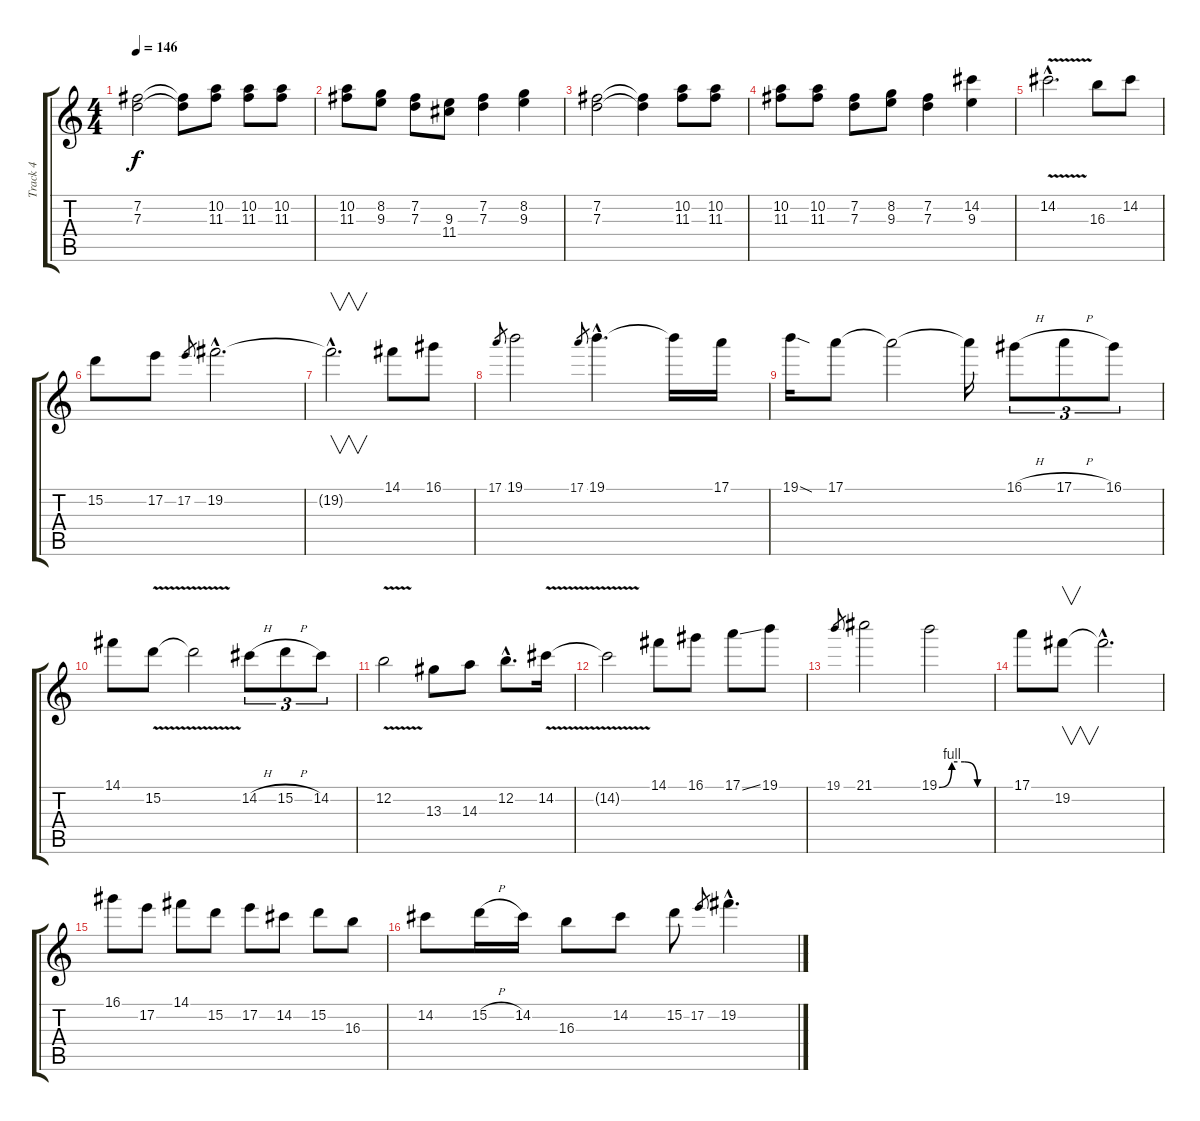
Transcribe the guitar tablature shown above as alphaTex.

\track ("Track 4" "Track 4") {instrument distortionguitar}
\staff {score tabs}
\tuning (E4 B3 G3 D3 A2 E2) {hide}
\ts (4 4)
\tempo 146
\clef g2
\ks c
(7.2 7.3).2{dy f} (7.2{t} 7.3{t}).8 (10.2 11.3).8 (10.2 11.3).8 (10.2 11.3).8 |
(10.2 11.3).8 (8.2 9.3).8 (7.2 7.3).8 (9.3 11.4).8 (7.2 7.3).4 (8.2 9.3).4 |
(7.2 7.3).2 (7.2{t} 7.3{t}).4 (10.2 11.3).8 (10.2 11.3).8 |
(10.2 11.3).8 (10.2 11.3).8 (7.2 7.3).8 (8.2 9.3).8 (7.2 7.3).4 (14.2 9.3).4{volume 16 balance 8} |
14.2{v hac}.2{d} 16.3.8 14.2.8 |
15.2.8 17.2.8 17.2.8{gr} 19.2{hac}.2{d} |
19.2{hac t}.2{v d} 14.1.8 16.1.8 |
17.1.8{gr} 19.1.2 17.1.8{gr} 19.1{hac}.4{d} 19.1{t}.16 17.1.16 |
19.1{sod}.16 17.1.8 17.1{t}.2 17.1{t}.16 16.1{h}.8{tu (3 2)} 17.1{h}.8{tu (3 2)} 16.1.8{tu (3 2)} |
14.1.8 15.2{v}.8 15.2{t}.2 14.2{h}.8{tu (3 2)} 15.2{h}.8{tu (3 2)} 14.2.8{tu (3 2)} |
12.2{v}.2 13.3.8 14.3.8 12.2{hac}.8{d} 14.2{v}.16 |
14.2{t}.2 14.1.8 16.1.8 17.1{ss}.8 19.1.8 |
19.1.8{gr} 21.1.2 19.1{be (custom 0 0 15 4 30 4 45 0 60 0)}.2 |
17.1.8 19.2.8{v} 19.2{hac t}.2{d} |
16.1.8 17.2.8 14.1.8 15.2.8 17.2.8 14.2.8 15.2.8 16.3.8 |
14.2.8 15.2{h}.16 14.2.16 16.3.8 14.2.8 15.2.8 17.2.8{gr} 19.2{hac}.4{d}
